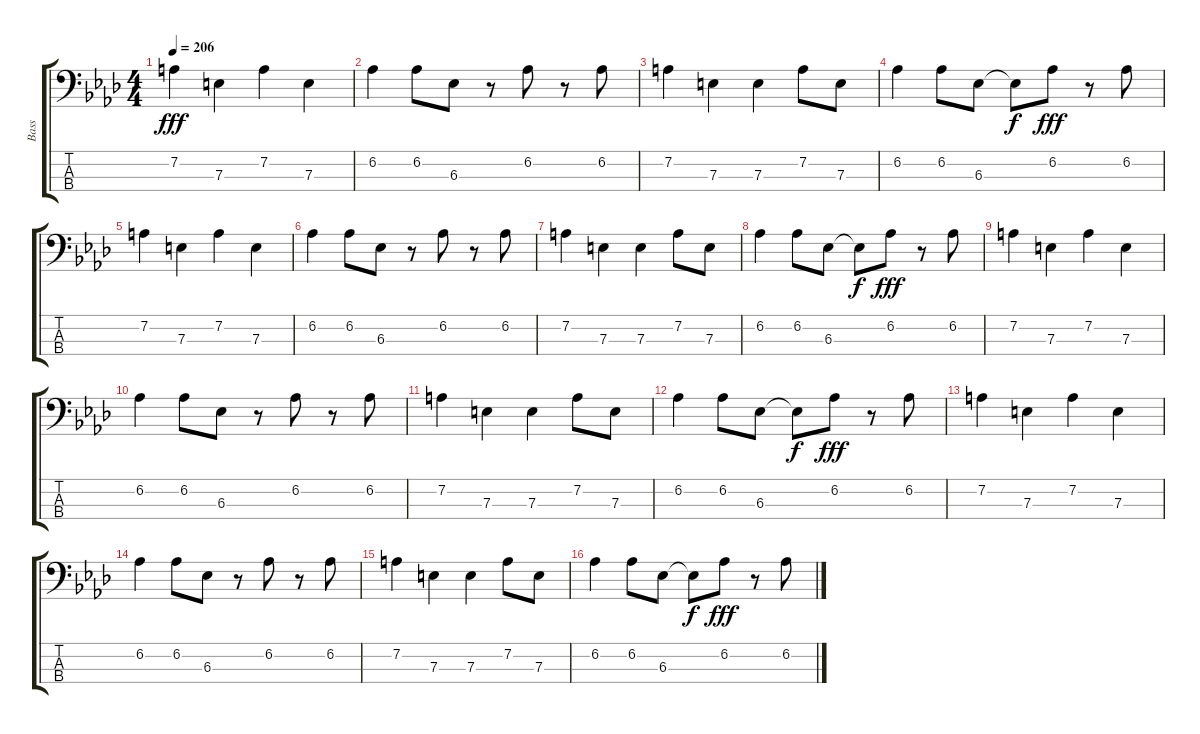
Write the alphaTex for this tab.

\track ("Bass" "Bass") {instrument synthbass2}
\staff {score tabs}
\tuning (G2 D2 A1 E1) {hide}
\ts (4 4)
\tempo 206
\clef f4
\ks ab
7.2.4{dy fff} 7.3.4 7.2.4 7.3.4 |
6.2.4 6.2.8 6.3.8 r.8 6.2.8 r.8 6.2.8 |
7.2.4 7.3.4 7.3.4 7.2.8 7.3.8 |
6.2.4 6.2.8 6.3.8 6.3{t}.8{dy f} 6.2.8{dy fff} r.8 6.2.8 |
7.2.4 7.3.4 7.2.4 7.3.4 |
6.2.4 6.2.8 6.3.8 r.8 6.2.8 r.8 6.2.8 |
7.2.4 7.3.4 7.3.4 7.2.8 7.3.8 |
6.2.4 6.2.8 6.3.8 6.3{t}.8{dy f} 6.2.8{dy fff} r.8 6.2.8 |
7.2.4 7.3.4 7.2.4 7.3.4 |
6.2.4 6.2.8 6.3.8 r.8 6.2.8 r.8 6.2.8 |
7.2.4 7.3.4 7.3.4 7.2.8 7.3.8 |
6.2.4 6.2.8 6.3.8 6.3{t}.8{dy f} 6.2.8{dy fff} r.8 6.2.8 |
7.2.4 7.3.4 7.2.4 7.3.4 |
6.2.4 6.2.8 6.3.8 r.8 6.2.8 r.8 6.2.8 |
7.2.4 7.3.4 7.3.4 7.2.8 7.3.8 |
6.2.4 6.2.8 6.3.8 6.3{t}.8{dy f} 6.2.8{dy fff} r.8 6.2.8
